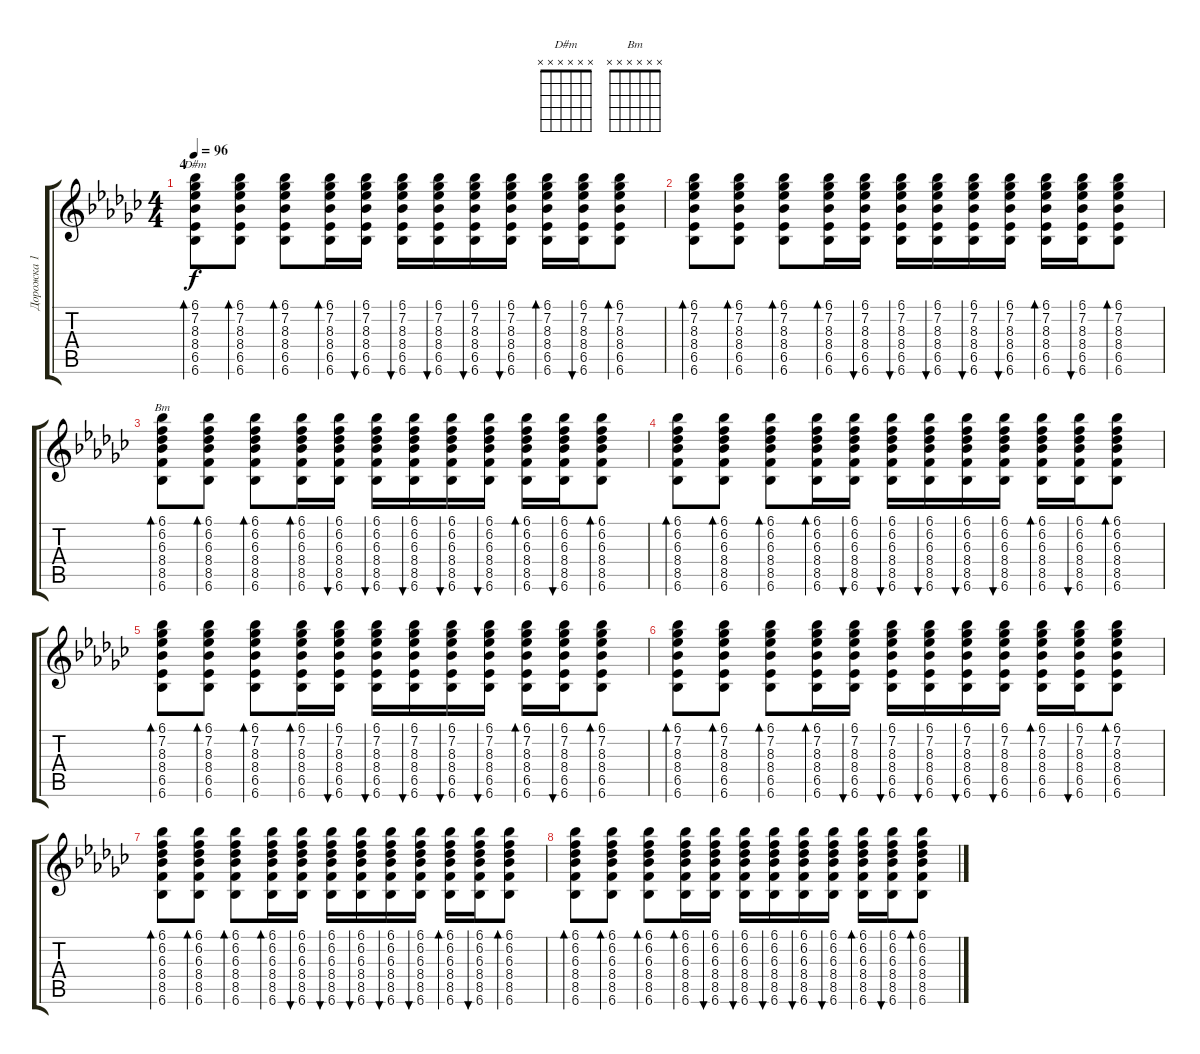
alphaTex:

\track ("Дорожка 1" "Дорожка 1") {instrument acousticguitarsteel}
\staff {score tabs}
\tuning (E4 B3 G3 D3 A2 E2) {hide}
\chord ("D#m" x x x x x x)
\chord ("Bm" x x x x x x)
\ts (4 4)
\section ("" "4")
\tempo 96
\clef g2
\ks ebminor
(6.1 7.2 8.3 8.4 6.5 6.6).8{bd 30 ch "D#m" dy f} (6.1 7.2 8.3 8.4 6.5 6.6).8{bd 30} (6.1 7.2 8.3 8.4 6.5 6.6).8{bd 30} (6.1 7.2 8.3 8.4 6.5 6.6).16{bd 30} (6.1 7.2 8.3 8.4 6.5 6.6).16{bu 30} (6.1 7.2 8.3 8.4 6.5 6.6).16{bu 30} (6.1 7.2 8.3 8.4 6.5 6.6).16{bu 30} (6.1 7.2 8.3 8.4 6.5 6.6).16{bu 30} (6.1 7.2 8.3 8.4 6.5 6.6).16{bu 30} (6.1 7.2 8.3 8.4 6.5 6.6).16{bd 30} (6.1 7.2 8.3 8.4 6.5 6.6).16{bu 30} (6.1 7.2 8.3 8.4 6.5 6.6).8{bd 30} |
(6.1 7.2 8.3 8.4 6.5 6.6).8{bd 30} (6.1 7.2 8.3 8.4 6.5 6.6).8{bd 30} (6.1 7.2 8.3 8.4 6.5 6.6).8{bd 30} (6.1 7.2 8.3 8.4 6.5 6.6).16{bd 30} (6.1 7.2 8.3 8.4 6.5 6.6).16{bu 30} (6.1 7.2 8.3 8.4 6.5 6.6).16{bu 30} (6.1 7.2 8.3 8.4 6.5 6.6).16{bu 30} (6.1 7.2 8.3 8.4 6.5 6.6).16{bu 30} (6.1 7.2 8.3 8.4 6.5 6.6).16{bu 30} (6.1 7.2 8.3 8.4 6.5 6.6).16{bd 30} (6.1 7.2 8.3 8.4 6.5 6.6).16{bu 30} (6.1 7.2 8.3 8.4 6.5 6.6).8{bd 30} |
(6.1 6.2 6.3 8.4 8.5 6.6).8{bd 30 ch "Bm"} (6.1 6.2 6.3 8.4 8.5 6.6).8{bd 30} (6.1 6.2 6.3 8.4 8.5 6.6).8{bd 30} (6.1 6.2 6.3 8.4 8.5 6.6).16{bd 30} (6.1 6.2 6.3 8.4 8.5 6.6).16{bu 30} (6.1 6.2 6.3 8.4 8.5 6.6).16{bu 30} (6.1 6.2 6.3 8.4 8.5 6.6).16{bu 30} (6.1 6.2 6.3 8.4 8.5 6.6).16{bu 30} (6.1 6.2 6.3 8.4 8.5 6.6).16{bu 30} (6.1 6.2 6.3 8.4 8.5 6.6).16{bd 30} (6.1 6.2 6.3 8.4 8.5 6.6).16{bu 30} (6.1 6.2 6.3 8.4 8.5 6.6).8{bd 30} |
(6.1 6.2 6.3 8.4 8.5 6.6).8{bd 30} (6.1 6.2 6.3 8.4 8.5 6.6).8{bd 30} (6.1 6.2 6.3 8.4 8.5 6.6).8{bd 30} (6.1 6.2 6.3 8.4 8.5 6.6).16{bd 30} (6.1 6.2 6.3 8.4 8.5 6.6).16{bu 30} (6.1 6.2 6.3 8.4 8.5 6.6).16{bu 30} (6.1 6.2 6.3 8.4 8.5 6.6).16{bu 30} (6.1 6.2 6.3 8.4 8.5 6.6).16{bu 30} (6.1 6.2 6.3 8.4 8.5 6.6).16{bu 30} (6.1 6.2 6.3 8.4 8.5 6.6).16{bd 30} (6.1 6.2 6.3 8.4 8.5 6.6).16{bu 30} (6.1 6.2 6.3 8.4 8.5 6.6).8{bd 30} |
(6.1 7.2 8.3 8.4 6.5 6.6).8{bd 30} (6.1 7.2 8.3 8.4 6.5 6.6).8{bd 30} (6.1 7.2 8.3 8.4 6.5 6.6).8{bd 30} (6.1 7.2 8.3 8.4 6.5 6.6).16{bd 30} (6.1 7.2 8.3 8.4 6.5 6.6).16{bu 30} (6.1 7.2 8.3 8.4 6.5 6.6).16{bu 30} (6.1 7.2 8.3 8.4 6.5 6.6).16{bu 30} (6.1 7.2 8.3 8.4 6.5 6.6).16{bu 30} (6.1 7.2 8.3 8.4 6.5 6.6).16{bu 30} (6.1 7.2 8.3 8.4 6.5 6.6).16{bd 30} (6.1 7.2 8.3 8.4 6.5 6.6).16{bu 30} (6.1 7.2 8.3 8.4 6.5 6.6).8{bd 30} |
(6.1 7.2 8.3 8.4 6.5 6.6).8{bd 30} (6.1 7.2 8.3 8.4 6.5 6.6).8{bd 30} (6.1 7.2 8.3 8.4 6.5 6.6).8{bd 30} (6.1 7.2 8.3 8.4 6.5 6.6).16{bd 30} (6.1 7.2 8.3 8.4 6.5 6.6).16{bu 30} (6.1 7.2 8.3 8.4 6.5 6.6).16{bu 30} (6.1 7.2 8.3 8.4 6.5 6.6).16{bu 30} (6.1 7.2 8.3 8.4 6.5 6.6).16{bu 30} (6.1 7.2 8.3 8.4 6.5 6.6).16{bu 30} (6.1 7.2 8.3 8.4 6.5 6.6).16{bd 30} (6.1 7.2 8.3 8.4 6.5 6.6).16{bu 30} (6.1 7.2 8.3 8.4 6.5 6.6).8{bd 30} |
(6.1 6.2 6.3 8.4 8.5 6.6).8{bd 30} (6.1 6.2 6.3 8.4 8.5 6.6).8{bd 30} (6.1 6.2 6.3 8.4 8.5 6.6).8{bd 30} (6.1 6.2 6.3 8.4 8.5 6.6).16{bd 30} (6.1 6.2 6.3 8.4 8.5 6.6).16{bu 30} (6.1 6.2 6.3 8.4 8.5 6.6).16{bu 30} (6.1 6.2 6.3 8.4 8.5 6.6).16{bu 30} (6.1 6.2 6.3 8.4 8.5 6.6).16{bu 30} (6.1 6.2 6.3 8.4 8.5 6.6).16{bu 30} (6.1 6.2 6.3 8.4 8.5 6.6).16{bd 30} (6.1 6.2 6.3 8.4 8.5 6.6).16{bu 30} (6.1 6.2 6.3 8.4 8.5 6.6).8{bd 30} |
(6.1 6.2 6.3 8.4 8.5 6.6).8{bd 30} (6.1 6.2 6.3 8.4 8.5 6.6).8{bd 30} (6.1 6.2 6.3 8.4 8.5 6.6).8{bd 30} (6.1 6.2 6.3 8.4 8.5 6.6).16{bd 30} (6.1 6.2 6.3 8.4 8.5 6.6).16{bu 30} (6.1 6.2 6.3 8.4 8.5 6.6).16{bu 30} (6.1 6.2 6.3 8.4 8.5 6.6).16{bu 30} (6.1 6.2 6.3 8.4 8.5 6.6).16{bu 30} (6.1 6.2 6.3 8.4 8.5 6.6).16{bu 30} (6.1 6.2 6.3 8.4 8.5 6.6).16{bd 30} (6.1 6.2 6.3 8.4 8.5 6.6).16{bu 30} (6.1 6.2 6.3 8.4 8.5 6.6).8{bd 30}
